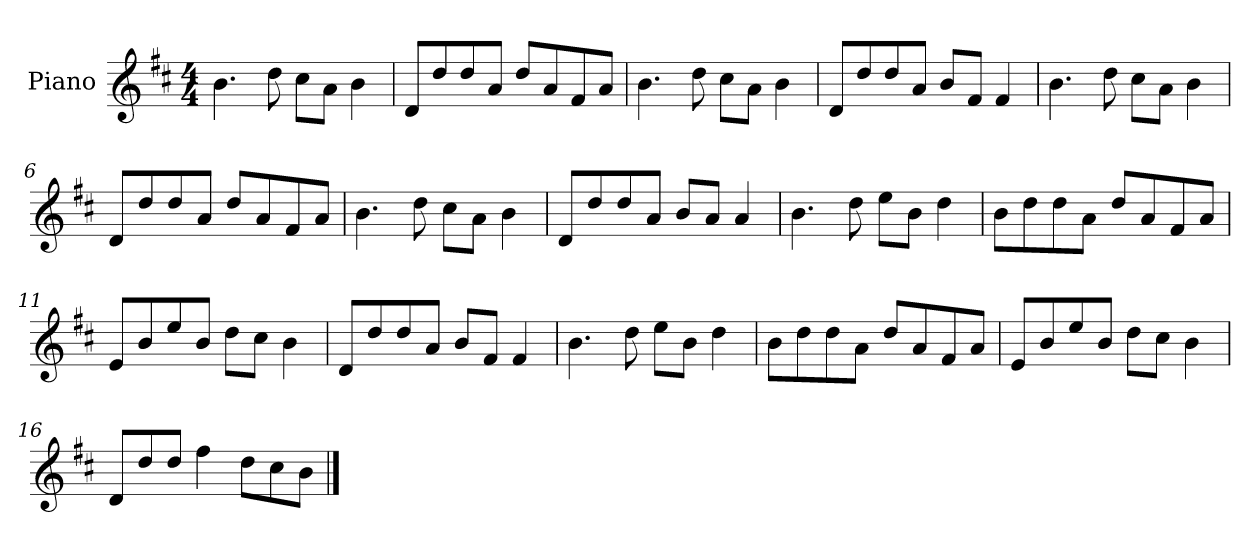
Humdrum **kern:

**kern
*part1
*staff1
*I"Piano
*I'Pno
*clefG2
*k[f#c#]
*b:
*M4/4
=1
4.b\
8dd\
8cc#\L
8a\J
4b\
=2
8d/L
8dd/
8dd/
8a/J
8dd/L
8a/
8f#/
8a/J
=3
4.b\
8dd\
8cc#\L
8a\J
4b\
=4
8d/L
8dd/
8dd/
8a/J
8b/L
8f#/J
4f#/
=5
4.b\
8dd\
8cc#\L
8a\J
4b\
=6
8d/L
8dd/
8dd/
8a/J
8dd/L
8a/
8f#/
8a/J
=7
4.b\
8dd\
8cc#\L
8a\J
4b\
=8
8d/L
8dd/
8dd/
8a/J
8b/L
8a/J
4a/
=9
4.b\
8dd\
8ee\L
8b\J
4dd\
=10
8b\L
8dd\
8dd\
8a\J
8dd/L
8a/
8f#/
8a/J
=11
8e/L
8b/
8ee/
8b/J
8dd\L
8cc#\J
4b\
=12
8d/L
8dd/
8dd/
8a/J
8b/L
8f#/J
4f#/
=13
4.b\
8dd\
8ee\L
8b\J
4dd\
=14
8b\L
8dd\
8dd\
8a\J
8dd/L
8a/
8f#/
8a/J
=15
8e/L
8b/
8ee/
8b/J
8dd\L
8cc#\J
4b\
=16
8d/L
8dd/
8dd/J
4ff#\
8dd\L
8cc#\
8b\J
==
*-
